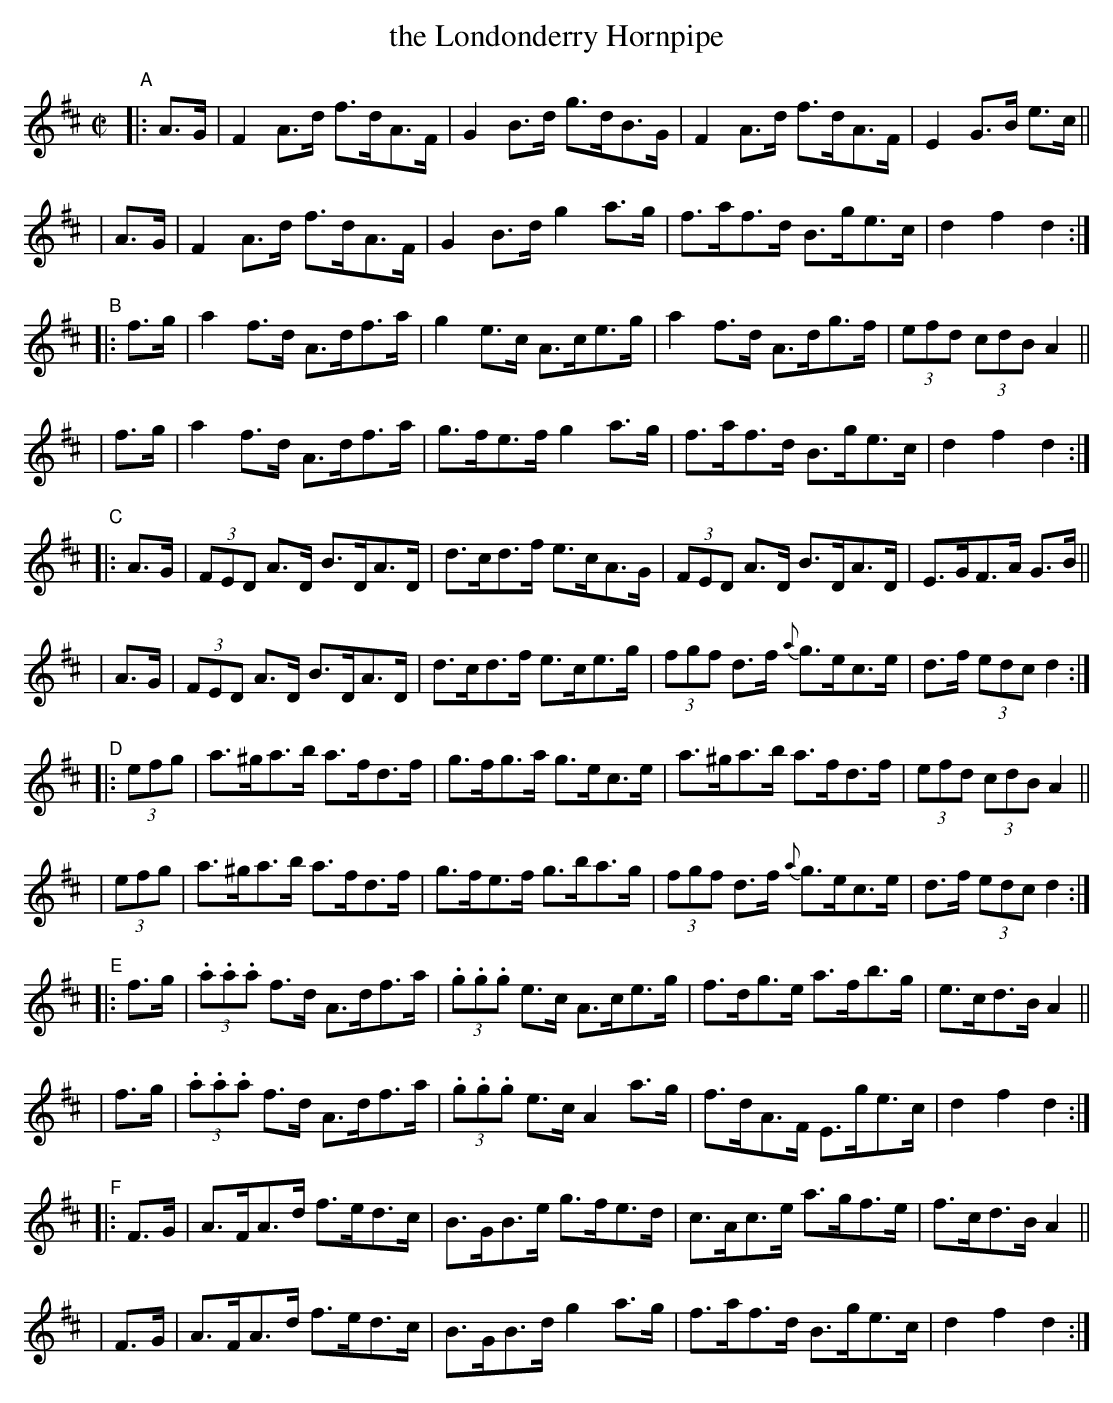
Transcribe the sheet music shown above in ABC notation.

X:1
T: the Londonderry Hornpipe
M: C|
L: 1/8
K: D
"^A"\
|:A>G | F2A>d f>dA>F | G2B>d g>dB>G | F2A>d f>dA>F | E2G>B e>c ||
| A>G | F2A>d f>dA>F | G2B>d g2a>g | f>af>d B>ge>c | d2f2d2 :|
"^B"\
|:f>g | a2f>d A>df>a | g2e>c A>ce>g | a2f>d A>dg>f | (3efd (3cdB A2 ||
| f>g | a2f>d A>df>a | g>fe>f g2a>g | f>af>d B>ge>c | d2f2d2 :|
"^C"\
|:A>G | (3FED A>D B>DA>D | d>cd>f e>cA>G | (3FED A>D B>DA>D | E>GF>A G>B ||
| A>G | (3FED A>D B>DA>D | d>cd>f e>ce>g | (3fgf d>f {a}g>ec>e | d>f (3edc d2 :|
"^D"\
|:(3efg | a>^ga>b a>fd>f | g>fg>a g>ec>e | a>^ga>b a>fd>f | (3efd (3cdB A2 ||
| (3efg | a>^ga>b a>fd>f | g>fe>f g>ba>g | (3fgf d>f {a}g>ec>e | d>f (3edc d2 :|
"^E"\
|:f>g | (3.a.a.a f>d A>df>a | (3.g.g.g e>c A>ce>g | f>dg>e a>fb>g | e>cd>B A2 ||
| f>g | (3.a.a.a f>d A>df>a | (3.g.g.g e>c A2a>g | f>dA>F E>ge>c | d2f2d2 :|
"^F"\
|:F>G | A>FA>d f>ed>c | B>GB>e g>fe>d | c>Ac>e a>gf>e | f>cd>B A2 ||
| F>G | A>FA>d f>ed>c | B>GB>d g2a>g | f>af>d B>ge>c | d2f2d2 :|
